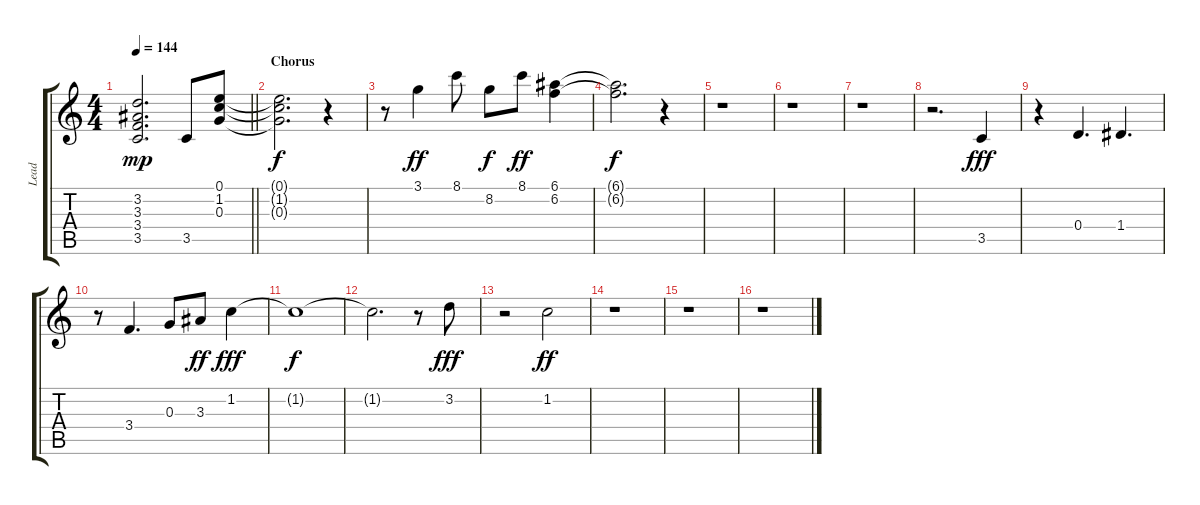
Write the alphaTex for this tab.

\track ("Lead" "Lead") {instrument electricguitarjazz}
\staff {score tabs}
\tuning (E4 B3 G3 D3 A2 E2) {hide}
\ts (4 4)
\tempo 144
\clef g2
\barLineRight lightlight
\ks c
(3.2 3.3 3.4 3.5).2{d dy mp} 3.5.8 (0.1 1.2 0.3).8 |
\section ("" "Chorus")
(0.1{t} 1.2{t} 0.3{t}).2{d dy f} r.4 |
r.8 3.1.4{dy ff} 8.1.8 8.2.8{dy f} 8.1.8{dy ff} (6.1 6.2).4 |
(6.1{t} 6.2{t}).2{d dy f} r.4 |
r.1 |
r.1 |
r.1 |
r.2{d} 3.5.4{dy fff} |
r.4 0.4.4{d} 1.4.4{d} |
r.8 3.4.4{d} 0.3.8 3.3.8{dy ff} 1.2.4{dy fff} |
1.2{t}.1{dy f} |
1.2{t}.2{d} r.8 3.2.8{dy fff} |
r.2 1.2.2{dy ff} |
r.1 |
r.1 |
r.1
